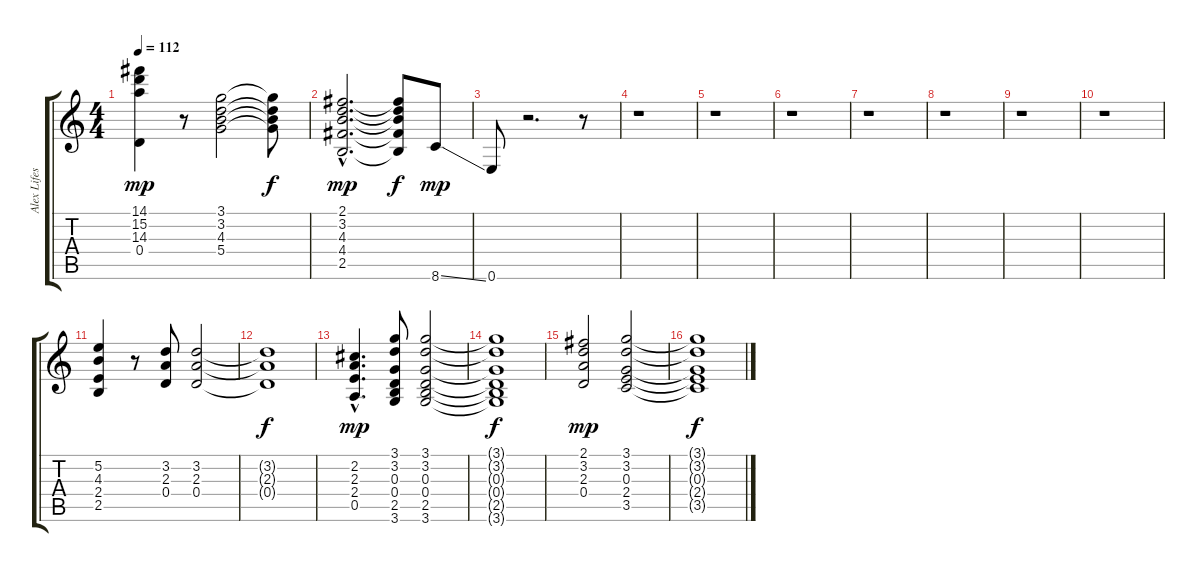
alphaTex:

\track ("Alex Lifeson" "Alex Lifes") {instrument overdrivenguitar}
\staff {score tabs}
\tuning (E4 B3 G3 D3 A2 E2) {hide}
\ts (4 4)
\tempo 112
\clef g2
\ks c
(14.1 15.2 14.3 0.4).4{dy mp} r.8 (3.1 3.2 4.3 5.4).2 (3.1{t} 3.2{t} 4.3{t} 5.4{t}).8{dy f} |
(2.1{hac} 3.2{hac} 4.3{hac} 4.4{hac} 2.5{hac}).2{d dy mp} (2.1{t} 3.2{t} 4.3{t} 4.4{t} 2.5{t}).8{dy f} 8.6{ss}.8{dy mp} |
0.6.8 r.2{d} r.8 |
r.1 |
r.1 |
r.1 |
r.1 |
r.1 |
r.1 |
r.1 |
(5.2 4.3 2.4 2.5).4 r.8 (3.2 2.3 0.4).8 (3.2 2.3 0.4).2 |
(3.2{t} 2.3{t} 0.4{t}).1{dy f} |
(2.2{hac} 2.3{hac} 2.4{hac} 0.5{hac}).4{d dy mp} (3.1 3.2 0.3 0.4 2.5 3.6).8 (3.1 3.2 0.3 0.4 2.5 3.6).2 |
(3.1{t} 3.2{t} 0.3{t} 0.4{t} 2.5{t} 3.6{t}).1{dy f} |
(2.1 3.2 2.3 0.4).2{dy mp} (3.1 3.2 0.3 2.4 3.5).2 |
(3.1{t} 3.2{t} 0.3{t} 2.4{t} 3.5{t}).1{dy f}
